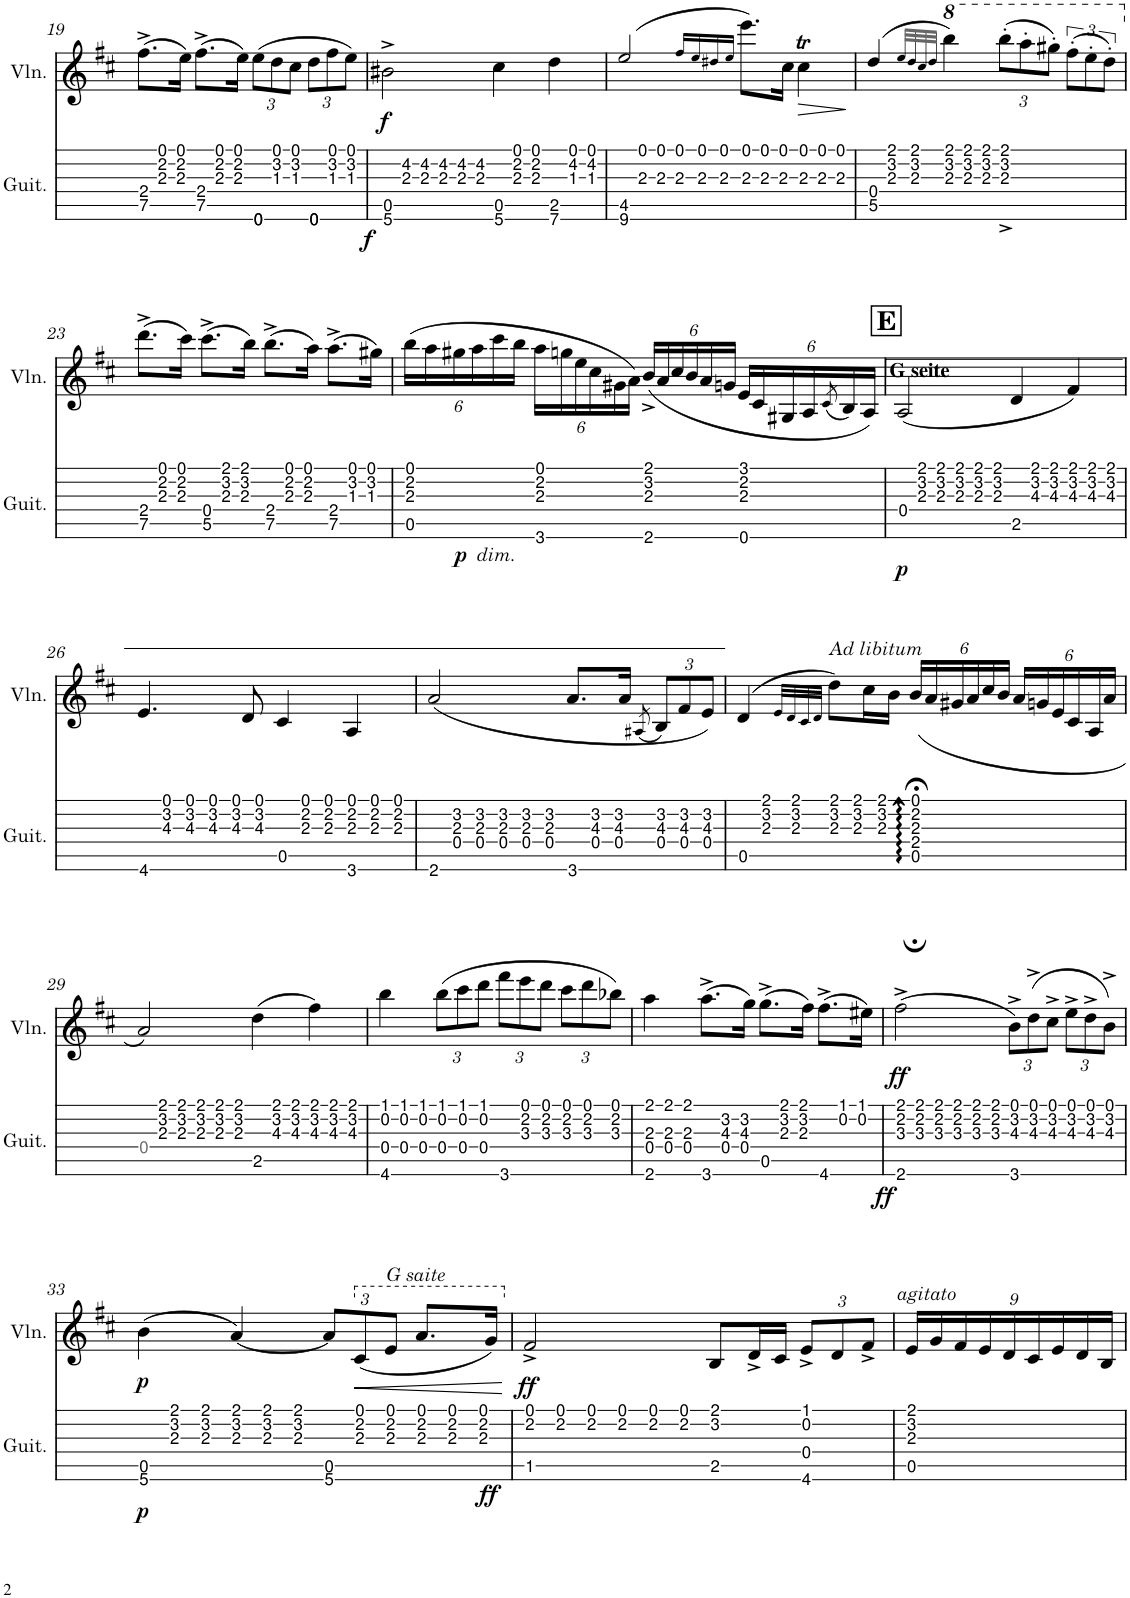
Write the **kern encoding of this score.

**kern	**dynam	**kern	**dynam
*part2	*part2	*part1	*part1
*staff2	*staff2	*staff1	*staff1
*I"Guitare classique	*	*I"Violon	*
*I'Guit.	*	*I'Vln.	*
!!LO:PB:g=z
*	*	*clefG2	*
*k[f#c#]	*	*k[f#c#]	*
*M4/4	*	*M4/4	*
*met(c)	*	*met(c)	*
=19	=19	=19	=19
*^	*	*	*
*	*Xbrackettup	*	*	*
4E	12EL	.	(8.ff#^\L	.
.	12A\ 12c#X\ 12e\	.	.	.
.	12A\ 12c#\ 12e\J	.	.	.
.	.	.	16ee\Jk)	.
4E	12EL	.	(8.ff#^\L	.
.	12A\ 12c#\ 12e\	.	.	.
.	12A\ 12c#\ 12e\J	.	.	.
.	.	.	16ee\Jk)	.
*	*	*	*Xbrackettup	*
4EE	12EEL	.	(12ee\L	.
.	12G#X\ 12d\ 12e\	.	12dd\	.
.	12G#\ 12d\ 12e\J	.	12cc#\J	.
4EE	12EEL	.	12dd\L	.
.	12G#\ 12d\ 12e\	.	12ff#\	.
.	12G#\ 12d\ 12e\J	.	12ee\J)	.
=20	=20	=20	=20	=20
!	!	!LO:DY:b	!	!LO:DY:b
2AA	12AAL	f	2b#X^\	f
.	12A\ 12d#X\	.	.	.
.	12A\ 12d#\J	.	.	.
.	12A\ 12d#\L	.	.	.
.	12A\ 12d#\	.	.	.
.	12A\ 12d#\J	.	.	.
4AA	12AAL	.	4cc#\	.
.	12A\ 12c#\ 12e\	.	.	.
.	12A\ 12c#\ 12e\J	.	.	.
4BB	12BBL	.	4dd\	.
.	12G#X\ 12d#\ 12e\	.	.	.
.	12G#\ 12d#\ 12e\J	.	.	.
=21	=21	=21	=21	=21
*	*	*	*^	*
2.C#	12C#L	.	(2ee/	4ryy	.
.	12A\ 12e\	.	.	.	.
.	12A\ 12e\J	.	.	.	.
.	12A\ 12e\L	.	.	16ff#!/LL	.
.	.	.	.	16ee!/	.
.	12A\ 12e\	.	.	.	.
.	.	.	.	16dd#X!/	.
.	12A\ 12e\J	.	.	.	.
.	.	.	.	16ee!/JJ	.
.	12A\ 12e\L	.	8.eee\L)	2ryy	.
.	12A\ 12e\	.	.	.	.
.	12A\ 12e\J	.	.	.	.
.	.	.	16cc#\Jk	.	.
!	!	!	!	!	!LO:HP:b
4r	12A\ 12e\L	.	4cc#t\	.	>
.	12A\ 12e\	.	.	.	.
.	12A\ 12e\J	.	.	.	.
*v	*v	*	*	*	*
*	*	*v	*v	*
.	.	.	]
=22	=22	=22	=22
*^	*	*^	*
2.D	12DL	.	(4dd/	8ryy	.
.	12A\ 12d\ 12f#\	.	.	.	.
.	.	.	.	32ee!/LLL	.
.	.	.	.	32dd!/	.
.	12A\ 12d\ 12f#\J	.	.	.	.
.	.	.	.	32cc#!/	.
.	.	.	.	32dd!/JJJ	.
*	*	*	*8va	*	*
.	12A\ 12d\ 12f#\L	.	4bbb\)	4ryy	.
.	12A\ 12d\ 12f#\	.	.	.	.
.	12A\ 12d\ 12f#\J	.	.	.	.
.	4A^ 4d^ 4f#^	.	(>12bbb'>\L	2ryy	.
.	.	.	12aaa'>\	.	.
.	.	.	12ggg#X'>\J)	.	.
*	*	*	*brackettup	*	*
4r	4r	.	(>12fff#'>\L	.	.
.	.	.	12eee'>\	.	.
.	.	.	12ddd'>\J)	.	.
*	*	*	*v	*v	*
!!LO:LB:g=z
=23	=23	=23	=23	=23
*	*	*	*X8va	*
4E	12EL	.	(8.ddd^\L	.
.	12A\ 12c#\ 12e\	.	.	.
.	12A\ 12c#\ 12e\J	.	.	.
.	.	.	16ccc#\Jk)	.
4D	12DL	.	(8.ccc#^\L	.
.	12A\ 12d\ 12f#\	.	.	.
.	12A\ 12d\ 12f#\J	.	.	.
.	.	.	16bb\Jk)	.
4E	12EL	.	(8.bb^\L	.
.	12A\ 12c#\ 12e\	.	.	.
.	12A\ 12c#\ 12e\J	.	.	.
.	.	.	16aa\Jk)	.
4E	12EL	.	(8.aa^\L	.
.	12G#X\ 12d\ 12e\	.	.	.
.	12G#\ 12d\ 12e\J	.	.	.
.	.	.	16gg#X\Jk)	.
=24	=24	=24	=24	=24
*	*	*	*Xbrackettup	*
!	!	!LO:DY:b	!	!
!	!	!LO:DY:n=1:b	!	!
4A 4c# 4e	4AA	p other-dynamics	(24bb\LL	.
.	.	.	24aa\	.
.	.	.	24gg#X\	.
.	.	.	24aa\	.
.	.	.	24ccc#\	.
.	.	.	24bb\JJ	.
4A 4c# 4e	4GGn	.	24aa\LL	.
.	.	.	24ggn\	.
.	.	.	24ee\	.
.	.	.	24cc#\	.
.	.	.	24g#X\	.
.	.	.	24a\JJ)	.
4A 4d 4f#	4FF#	.	(24b^/LL	.
.	.	.	24a/	.
.	.	.	24cc#/	.
.	.	.	24b/	.
.	.	.	24a/	.
.	.	.	24gn/JJ	.
4A 4c# 4g	4EE	.	24e/LL	.
.	.	.	24c#/	.
.	.	.	24G#X/	.
.	.	.	24A/	.
.	.	.	(8qc#/	.
.	.	.	24B/)	.
.	.	.	24A/JJ)	.
!!LO:REH:place=s1:a:B:cj:fs=14:t=E
=25	=25	=25	=25	=25
!	!	!LO:DY:b	!	!
2D	12DL	p	(2A/	.
.	12A\ 12d\ 12f#\	.	.	.
.	12A\ 12d\ 12f#\J	.	.	.
.	12A\ 12d\ 12f#\L	.	.	.
.	12A\ 12d\ 12f#\	.	.	.
.	12A\ 12d\ 12f#\J	.	.	.
2BB	12BBL	.	4d/	.
.	12B\ 12d\ 12f#\	.	.	.
.	12B\ 12d\ 12f#\J	.	.	.
.	12B\ 12d\ 12f#\L	.	4f#/)	.
.	12B\ 12d\ 12f#\	.	.	.
.	12B\ 12d\ 12f#\J	.	.	.
!!LO:LB:g=z
=26	=26	=26	=26	=26
2GG#X	12GG#L	.	4.e/	.
.	12B\ 12d\ 12e\	.	.	.
.	12B\ 12d\ 12e\J	.	.	.
.	12B\ 12d\ 12e\L	.	.	.
.	12B\ 12d\ 12e\	.	.	.
.	.	.	8d/	.
.	12B\ 12d\ 12e\J	.	.	.
4AA	12AAL	.	4c#/	.
.	12A\ 12c#\ 12e\	.	.	.
.	12A\ 12c#\ 12e\J	.	.	.
4GGn	12A\ 12c#\ 12e\L	.	4A/	.
.	12A\ 12c#\ 12e\	.	.	.
.	12A\ 12c#\ 12e\J	.	.	.
=27	=27	=27	=27	=27
2FF#	12FF#L	.	(2a/	.
.	12D\ 12A\ 12d\	.	.	.
.	12D\ 12A\ 12d\J	.	.	.
.	12D\ 12A\ 12d\L	.	.	.
.	12D\ 12A\ 12d\	.	.	.
.	12D\ 12A\ 12d\J	.	.	.
2GG	12GGL	.	8.a/L	.
.	12D\ 12B\ 12d\	.	.	.
.	12D\ 12B\ 12d\J	.	.	.
.	.	.	16a/Jk	.
.	.	.	(8qA#X/	.
.	12D\ 12B\ 12d\L	.	12B/L)	.
.	12D\ 12B\ 12d\	.	12f#/	.
.	12D\ 12B\ 12d\J	.	12e/J)	.
=28	=28	=28	=28	=28
*	*	*	*^	*
2AA	12AAL	.	(4d/	8ryy	.
.	12A\ 12d\ 12f#\	.	.	.	.
.	.	.	.	32e!/LLL	.
.	.	.	.	32d!/	.
.	12A\ 12d\ 12f#\J	.	.	.	.
.	.	.	.	32c#!/	.
.	.	.	.	32d!/JJJ	.
!	!	!	!LO:TX:a:i:t=Ad libitum	!	!
.	12A\ 12d\ 12f#\L	.	8dd\L)	4ryy	.
.	12A\ 12d\ 12f#\	.	.	.	.
.	.	.	16cc#\L	.	.
.	12A\ 12d\ 12f#\J	.	.	.	.
.	.	.	16b\JJ	.	.
2E:;< 2A:;< 2c#:;< 2e:;<	2AA;	.	(<24b/LL	2ryy	.
.	.	.	24a/	.	.
.	.	.	24g#X/	.	.
.	.	.	24a/	.	.
.	.	.	24cc#/	.	.
.	.	.	24b/JJ	.	.
.	.	.	24a/LL	.	.
.	.	.	24gn/	.	.
.	.	.	24e/	.	.
.	.	.	24c#/	.	.
.	.	.	24A/	.	.
.	.	.	24a/JJ	.	.
*	*	*	*v	*v	*
!!LO:LB:g=z
=29	=29	=29	=29	=29
2Di	12DL	.	2a/)	.
.	12A\ 12d\ 12f#\	.	.	.
.	12A\ 12d\ 12f#\J	.	.	.
.	12A\ 12d\ 12f#\L	.	.	.
.	12A\ 12d\ 12f#\	.	.	.
.	12A\ 12d\ 12f#\J	.	.	.
2BB	12BBL	.	(4dd\	.
.	12B\ 12d\ 12f#\	.	.	.
.	12B\ 12d\ 12f#\J	.	.	.
.	12B\ 12d\ 12f#\L	.	4ff#\)	.
.	12B\ 12d\ 12f#\	.	.	.
.	12B\ 12d\ 12f#\J	.	.	.
=30	=30	=30	=30	=30
2GG#X	12D\ 12B\ 12fn\L	.	4bb\	.
.	12D\ 12B\ 12f\	.	.	.
.	12D\ 12B\ 12f\J	.	.	.
.	12D\ 12B\ 12f\L	.	(12bb\L	.
.	12D\ 12B\ 12f\	.	12ccc#\	.
.	12D\ 12B\ 12f\J	.	12ddd\J	.
2GGn	12GGL	.	12fff#\L	.
.	12B-X\ 12c#\ 12e\	.	12eee\	.
.	12B-\ 12c#\ 12e\J	.	12ddd\J	.
.	12B-\ 12c#\ 12e\L	.	12ccc#\L	.
.	12B-\ 12c#\ 12e\	.	12ddd\	.
.	12B-\ 12c#\ 12e\J	.	12bb-X\J)	.
=31	=31	=31	=31	=31
4FF#	12D\ 12A\ 12f#\L	.	4aa\	.
.	12D\ 12A\ 12f#\	.	.	.
.	12D\ 12A\ 12f#\J	.	.	.
4GG	12GGL	.	(8.aa^\L	.
.	12D\ 12B\ 12d\	.	.	.
.	12D\ 12B\ 12d\J	.	.	.
.	.	.	16gg\Jk)	.
4AA	12AAL	.	(8.gg^\L	.
.	12A\ 12d\ 12f#\	.	.	.
.	12A\ 12d\ 12f#\J	.	.	.
.	.	.	16ff#\Jk)	.
4GG#X	12GG#L	.	(8.ff#^\L	.
.	12B\ 12e#X\	.	.	.
.	12B\ 12e#\J	.	.	.
.	.	.	16ee#X\Jk)	.
=32	=32	=32	=32	=32
!	!	!LO:DY:b	!	!LO:DY:b
2FF#	12A#X\ 12c#\ 12f#\L	ff	(2ff#^\	ff
.	12A#\ 12c#\ 12f#\	.	.	.
.	12A#\ 12c#\ 12f#\J	.	.	.
.	12A#\ 12c#\ 12f#\L	.	.	.
.	12A#\ 12c#\ 12f#\	.	.	.
.	12A#\ 12c#\ 12f#\J	.	.	.
2GGn	12B\ 12d\ 12en\L	.	12b^\L)	.
.	12B\ 12d\ 12e\	.	(12dd^\	.
.	12B\ 12d\ 12e\J	.	12cc#^\J	.
.	12B\ 12d\ 12e\L	.	12ee^\L	.
.	12B\ 12d\ 12e\	.	12dd^\	.
.	12B\ 12d\ 12e\J	.	12b^\J)	.
!!LO:LB:g=z
=33	=33	=33	=33	=33
!	!	!LO:DY:b	!	!LO:DY:b
2AA	12AAL	p	(4b\	p
.	12A\ 12d\ 12f#\	.	.	.
.	12A\ 12d\ 12f#\J	.	.	.
.	12A\ 12d\ 12f#\L	.	[4a/)	.
.	12A\ 12d\ 12f#\	.	.	.
.	12A\ 12d\ 12f#\J	.	.	.
2AA	12AAL	.	12a/L]	.
!	!	!	!LO:TX:a:i:t=G saite	!
!	!	!	!	!LO:HP:b
.	12A\ 12c#\ 12e\	.	(12c#/	<
*	*	*	*ped	*
.	12A\ 12c#\ 12e\J	.	12e/J	.
.	12A\ 12c#\ 12e\L	.	8.a/L	.
.	12A\ 12c#\ 12e\	.	.	.
.	12A\ 12c#\ 12e\J	.	.	.
.	.	.	16g/Jk)	.
*v	*v	*	*	*
.	.	.	[
=34	=34	=34	=34
*^	*	*	*
*	*	*	*Xped	*
!	!	!LO:DY:b	!	!LO:DY:b
2AA#X	12c#\ 12e\L	ff	2f#^/	ff
.	12c#\ 12e\	.	.	.
.	12c#\ 12e\J	.	.	.
.	12c#\ 12e\L	.	.	.
.	12c#\ 12e\	.	.	.
.	12c#\ 12e\J	.	.	.
4BB	4d 4f#	.	8B/L	.
.	.	.	16d^/L	.
.	.	.	16c#/JJ	.
4GG#X	4D 4B 4fn	.	12e^/L	.
.	.	.	12d/	.
.	.	.	12f#^/J	.
=35	=35	=35	=35	=35
!	!	!	!LO:TX:a:i:t=agitato	!
2A 2d 2f#X	2AA	.	18e/LL	.
.	.	.	18g/	.
.	.	.	18f#/	.
.	.	.	18e/	.
.	.	.	18d/	.
.	.	.	18c#/	.
.	.	.	18e/	.
.	.	.	18d/	.
.	.	.	18B/JJ	.
*v	*v	*	*	*
=	=	=	=
*-	*-	*-	*-
